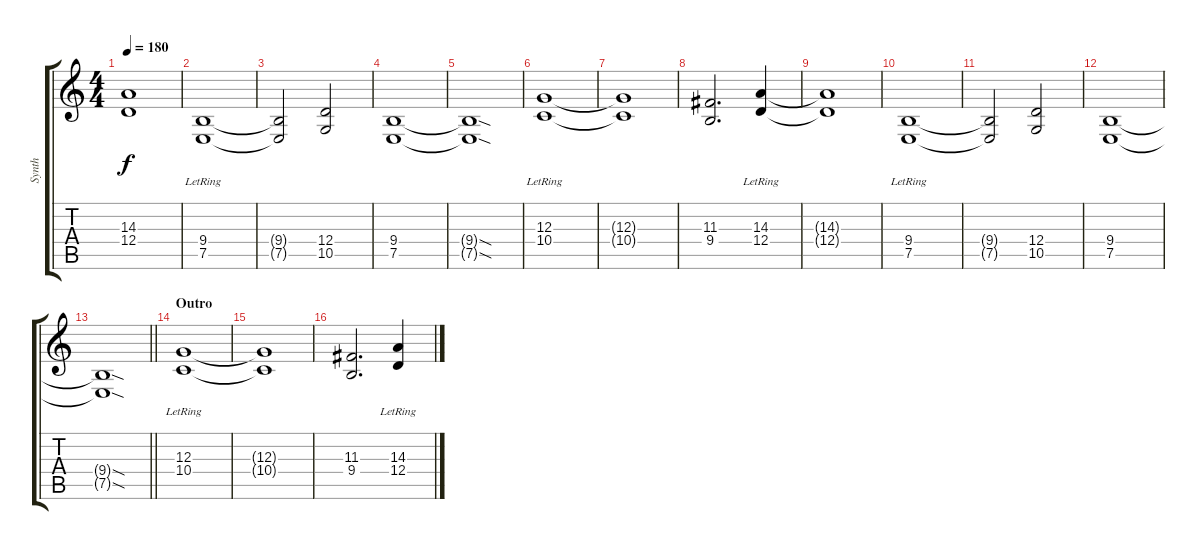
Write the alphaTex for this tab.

\track ("Synth" "Synth") {instrument stringensemble1}
\staff {score tabs}
\tuning (E4 B3 G3 D3 A2 E2) {hide}
\ts (4 4)
\tempo 180
\clef g2
\ks c
(14.3{t} 12.4{t}).1{dy f} |
(9.4{lr} 7.5{lr}).1 |
(9.4{t} 7.5{t}).2 (12.4 10.5).2 |
(9.4 7.5).1 |
(9.4{sod t} 7.5{sod t}).1 |
(12.3{lr} 10.4{lr}).1 |
(12.3{t} 10.4{t}).1 |
(11.3 9.4).2{d} (14.3{lr} 12.4{lr}).4 |
(14.3{t} 12.4{t}).1 |
(9.4{lr} 7.5{lr}).1 |
(9.4{t} 7.5{t}).2 (12.4 10.5).2 |
(9.4 7.5).1 |
\barLineRight lightlight
(9.4{sod t} 7.5{sod t}).1 |
\section ("" "Outro")
(12.3{lr} 10.4{lr}).1{volume 9} |
(12.3{t} 10.4{t}).1 |
(11.3 9.4).2{d} (14.3{lr} 12.4{lr}).4
